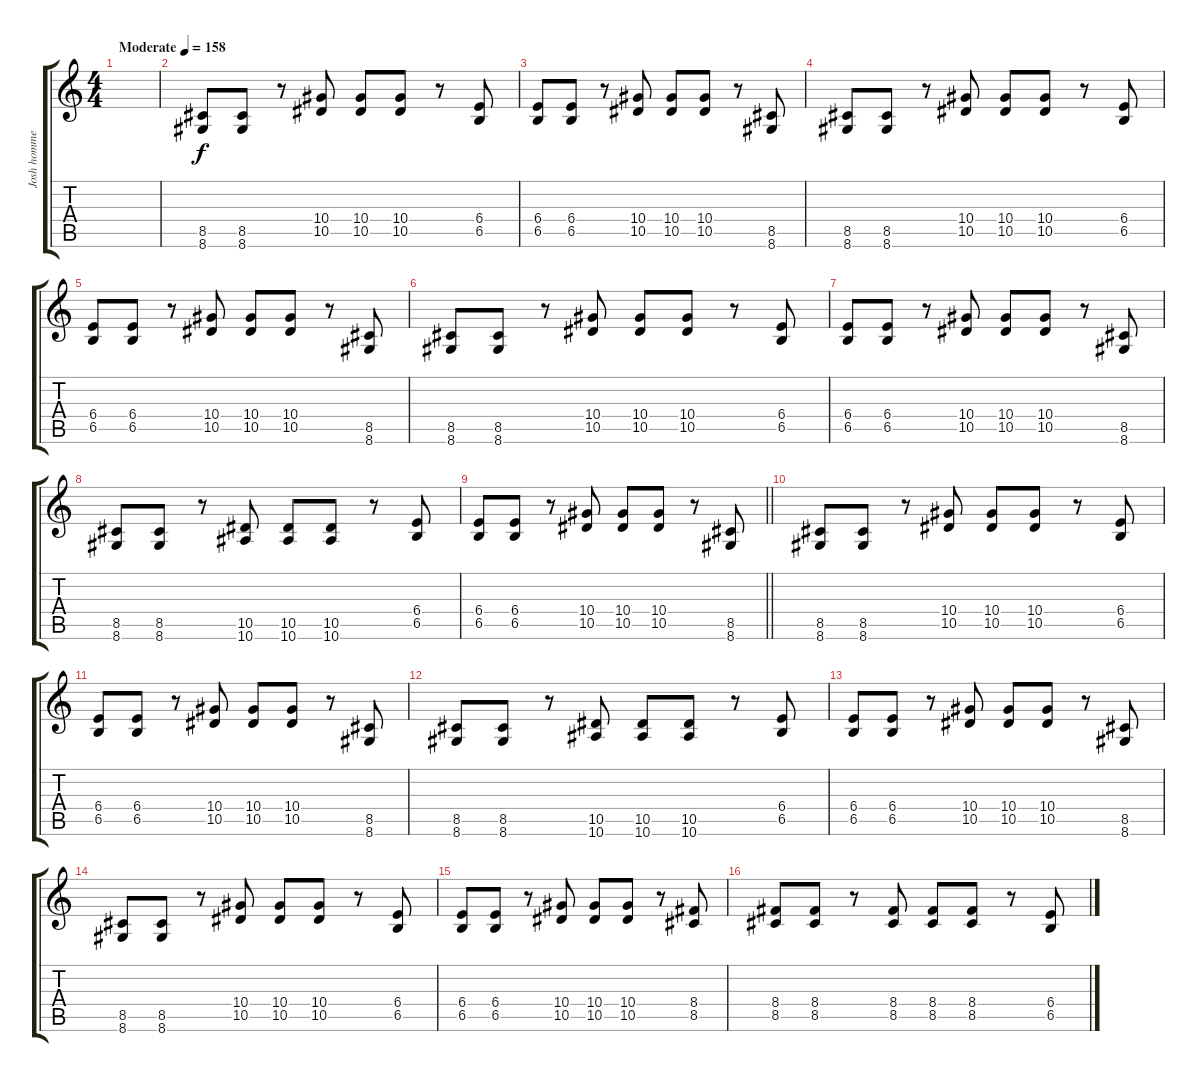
\track ("Josh homme" "Josh homme") {instrument overdrivenguitar}
\staff {score tabs}
\tuning (C4 G3 Eb3 Bb2 F2 C2) {hide}
\ts (4 4)
\tempo (158 "Moderate")
\clef g2
\ks c
|
(8.5 8.6).8 (8.5 8.6).8 r.8 (10.4 10.5).8 (10.4 10.5).8 (10.4 10.5).8 r.8 (6.4 6.5).8 |
(6.4 6.5).8 (6.4 6.5).8 r.8 (10.4 10.5).8 (10.4 10.5).8 (10.4 10.5).8 r.8 (8.5 8.6).8 |
(8.5 8.6).8 (8.5 8.6).8 r.8 (10.4 10.5).8 (10.4 10.5).8 (10.4 10.5).8 r.8 (6.4 6.5).8 |
(6.4 6.5).8 (6.4 6.5).8 r.8 (10.4 10.5).8 (10.4 10.5).8 (10.4 10.5).8 r.8 (8.5 8.6).8 |
(8.5 8.6).8 (8.5 8.6).8 r.8 (10.4 10.5).8 (10.4 10.5).8 (10.4 10.5).8 r.8 (6.4 6.5).8 |
(6.4 6.5).8 (6.4 6.5).8 r.8 (10.4 10.5).8 (10.4 10.5).8 (10.4 10.5).8 r.8 (8.5 8.6).8 |
(8.5 8.6).8 (8.5 8.6).8 r.8 (10.5 10.6).8 (10.5 10.6).8 (10.5 10.6).8 r.8 (6.4 6.5).8 |
\barLineRight lightlight
(6.4 6.5).8 (6.4 6.5).8 r.8 (10.4 10.5).8 (10.4 10.5).8 (10.4 10.5).8 r.8 (8.5 8.6).8 |
(8.5 8.6).8 (8.5 8.6).8 r.8 (10.4 10.5).8 (10.4 10.5).8 (10.4 10.5).8 r.8 (6.4 6.5).8 |
(6.4 6.5).8 (6.4 6.5).8 r.8 (10.4 10.5).8 (10.4 10.5).8 (10.4 10.5).8 r.8 (8.5 8.6).8 |
(8.5 8.6).8 (8.5 8.6).8 r.8 (10.5 10.6).8 (10.5 10.6).8 (10.5 10.6).8 r.8 (6.4 6.5).8 |
(6.4 6.5).8 (6.4 6.5).8 r.8 (10.4 10.5).8 (10.4 10.5).8 (10.4 10.5).8 r.8 (8.5 8.6).8 |
(8.5 8.6).8 (8.5 8.6).8 r.8 (10.4 10.5).8 (10.4 10.5).8 (10.4 10.5).8 r.8 (6.4 6.5).8 |
(6.4 6.5).8 (6.4 6.5).8 r.8 (10.4 10.5).8 (10.4 10.5).8 (10.4 10.5).8 r.8 (8.4 8.5).8 |
(8.4 8.5).8 (8.4 8.5).8 r.8 (8.4 8.5).8 (8.4 8.5).8 (8.4 8.5).8 r.8 (6.4 6.5).8
